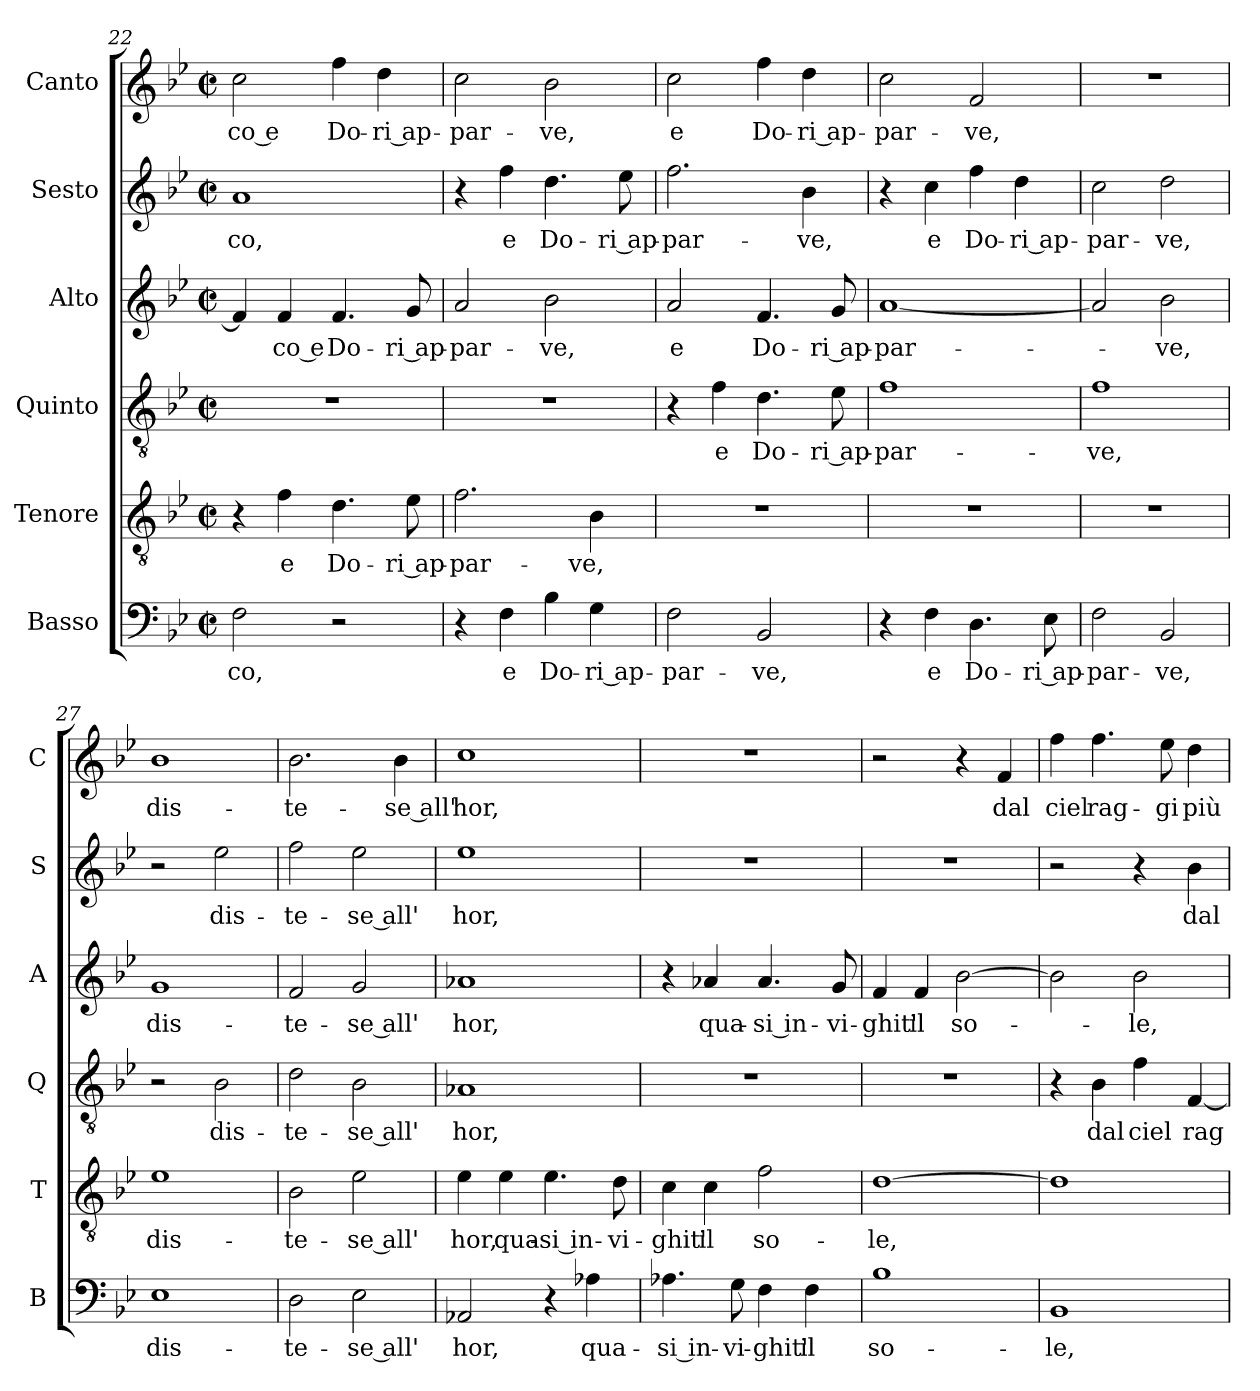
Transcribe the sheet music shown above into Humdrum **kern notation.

**kern	**text	**kern	**text	**kern	**text	**kern	**text	**kern	**text	**kern	**text
*part6	*part6	*part5	*part5	*part4	*part4	*part3	*part3	*part2	*part2	*part1	*part1
*staff6	*staff6	*staff5	*staff5	*staff4	*staff4	*staff3	*staff3	*staff2	*staff2	*staff1	*staff1
*I"Basso	*	*I"Tenore	*	*I"Quinto	*	*I"Alto	*	*I"Sesto	*	*I"Canto	*
*I'B	*	*I'T	*	*I'Q	*	*I'A	*	*I'S	*	*I'C	*
*clefF4	*	*clefGv2	*	*clefGv2	*	*clefG2	*	*clefG2	*	*clefG2	*
*k[b-e-]	*	*k[b-e-]	*	*k[b-e-]	*	*k[b-e-]	*	*k[b-e-]	*	*k[b-e-]	*
*B-:	*	*B-:	*	*B-:	*	*B-:	*	*B-:	*	*B-:	*
*M2/2	*	*M2/2	*	*M2/2	*	*M2/2	*	*M2/2	*	*M2/2	*
*met(c|)	*	*met(c|)	*	*met(c|)	*	*met(c|)	*	*met(c|)	*	*met(c|)	*
=22	=22	=22	=22	=22	=22	=22	=22	=22	=22	=22	=22
!	!LO:LY:b	!	!	!	!	!	!	!	!LO:LY:b	!	!LO:LY:b
2F\	-co,	4r	.	1r	.	4f/]	.	1a	-co,	2cc\	-co e
!	!	!	!LO:LY:b	!	!	!	!LO:LY:b	!	!	!	!
.	.	4f\	e	.	.	4f/	-co e	.	.	.	.
!	!	!	!LO:LY:b	!	!	!	!LO:LY:b	!	!	!	!LO:LY:b
2r	.	4.d\	Do-	.	.	4.f/	Do-	.	.	4ff\	Do-
!	!	!	!	!	!	!	!	!	!	!	!LO:LY:b
.	.	.	.	.	.	.	.	.	.	4dd\	-ri ap-
!	!	!	!LO:LY:b	!	!	!	!LO:LY:b	!	!	!	!
.	.	8e-\	-ri ap-	.	.	8g/	-ri ap-	.	.	.	.
=23	=23	=23	=23	=23	=23	=23	=23	=23	=23	=23	=23
!	!	!	!LO:LY:b	!	!	!	!LO:LY:b	!	!	!	!LO:LY:b
4r	.	2.f\	-par-	1r	.	2a/	-par-	4r	.	2cc\	-par-
!	!LO:LY:b	!	!	!	!	!	!	!	!LO:LY:b	!	!
4F\	e	.	.	.	.	.	.	4ff\	e	.	.
!	!LO:LY:b	!	!	!	!	!	!LO:LY:b	!	!LO:LY:b	!	!LO:LY:b
4B-\	Do-	.	.	.	.	2b-\	-ve,	4.dd\	Do-	2b-\	-ve,
!	!LO:LY:b	!	!LO:LY:b	!	!	!	!	!	!	!	!
4G\	-ri ap-	4B-\	-ve,	.	.	.	.	.	.	.	.
!	!	!	!	!	!	!	!	!	!LO:LY:b	!	!
.	.	.	.	.	.	.	.	8ee-\	-ri ap-	.	.
=24	=24	=24	=24	=24	=24	=24	=24	=24	=24	=24	=24
!	!LO:LY:b	!	!	!	!	!	!LO:LY:b	!	!LO:LY:b	!	!LO:LY:b
2F\	-par-	1r	.	4r	.	2a/	e	2.ff\	-par-	2cc\	e
!	!	!	!	!	!LO:LY:b	!	!	!	!	!	!
.	.	.	.	4f\	e	.	.	.	.	.	.
!	!LO:LY:b	!	!	!	!LO:LY:b	!	!LO:LY:b	!	!	!	!LO:LY:b
2BB-/	-ve,	.	.	4.d\	Do-	4.f/	Do-	.	.	4ff\	Do-
!	!	!	!	!	!	!	!	!	!LO:LY:b	!	!LO:LY:b
.	.	.	.	.	.	.	.	4b-\	-ve,	4dd\	-ri ap-
!	!	!	!	!	!LO:LY:b	!	!LO:LY:b	!	!	!	!
.	.	.	.	8e-\	-ri ap-	8g/	-ri ap-	.	.	.	.
!!LO:LB:g=z
=25	=25	=25	=25	=25	=25	=25	=25	=25	=25	=25	=25
!	!	!	!	!	!LO:LY:b	!	!LO:LY:b	!	!	!	!LO:LY:b
4r	.	1r	.	1f	-par-	[1a	-par-	4r	.	2cc\	-par-
!	!LO:LY:b	!	!	!	!	!	!	!	!LO:LY:b	!	!
4F\	e	.	.	.	.	.	.	4cc\	e	.	.
!	!LO:LY:b	!	!	!	!	!	!	!	!LO:LY:b	!	!LO:LY:b
4.D\	Do-	.	.	.	.	.	.	4ff\	Do-	2f/	-ve,
!	!	!	!	!	!	!	!	!	!LO:LY:b	!	!
.	.	.	.	.	.	.	.	4dd\	-ri ap-	.	.
!	!LO:LY:b	!	!	!	!	!	!	!	!	!	!
8E-\	-ri ap-	.	.	.	.	.	.	.	.	.	.
=26	=26	=26	=26	=26	=26	=26	=26	=26	=26	=26	=26
!	!LO:LY:b	!	!	!	!LO:LY:b	!	!	!	!LO:LY:b	!	!
2F\	-par-	1r	.	1f	-ve,	2a/]	.	2cc\	-par-	1r	.
!	!LO:LY:b	!	!	!	!	!	!LO:LY:b	!	!LO:LY:b	!	!
2BB-/	-ve,	.	.	.	.	2b-\	-ve,	2dd\	-ve,	.	.
=27	=27	=27	=27	=27	=27	=27	=27	=27	=27	=27	=27
!	!LO:LY:b	!	!LO:LY:b	!	!	!	!LO:LY:b	!	!	!	!LO:LY:b
1E-	dis-	1e-	dis-	2r	.	1g	dis-	2r	.	1b-	dis-
!	!	!	!	!	!LO:LY:b	!	!	!	!LO:LY:b	!	!
.	.	.	.	2B-\	dis-	.	.	2ee-\	dis-	.	.
=28	=28	=28	=28	=28	=28	=28	=28	=28	=28	=28	=28
!	!LO:LY:b	!	!LO:LY:b	!	!LO:LY:b	!	!LO:LY:b	!	!LO:LY:b	!	!LO:LY:b
2D\	-te-	2B-\	-te-	2d\	-te-	2f/	-te-	2ff\	-te-	2.b-\	-te-
!	!LO:LY:b	!	!LO:LY:b	!	!LO:LY:b	!	!LO:LY:b	!	!LO:LY:b	!	!
2E-\	-se all'	2e-\	-se all'	2B-\	-se all'	2g/	-se all'	2ee-\	-se all'	.	.
!	!	!	!	!	!	!	!	!	!	!	!LO:LY:b
.	.	.	.	.	.	.	.	.	.	4b-\	-se all'
=29	=29	=29	=29	=29	=29	=29	=29	=29	=29	=29	=29
!	!LO:LY:b	!	!LO:LY:b	!	!LO:LY:b	!	!LO:LY:b	!	!LO:LY:b	!	!LO:LY:b
2AA-X/	hor,	4e-\	hor,	1A-X	hor,	1a-X	hor,	1ee-	hor,	1cc	hor,
!	!	!	!LO:LY:b	!	!	!	!	!	!	!	!
.	.	4e-\	qua-	.	.	.	.	.	.	.	.
!	!	!	!LO:LY:b	!	!	!	!	!	!	!	!
4r	.	4.e-\	-si in-	.	.	.	.	.	.	.	.
!	!LO:LY:b	!	!	!	!	!	!	!	!	!	!
4A-X\	qua-	.	.	.	.	.	.	.	.	.	.
!	!	!	!LO:LY:b	!	!	!	!	!	!	!	!
.	.	8d\	-vi-	.	.	.	.	.	.	.	.
=30	=30	=30	=30	=30	=30	=30	=30	=30	=30	=30	=30
!	!LO:LY:b	!	!LO:LY:b	!	!	!	!	!	!	!	!
4.A-X\	-si in-	4c\	-ghit'	1r	.	4r	.	1r	.	1r	.
!	!	!	!LO:LY:b	!	!	!	!LO:LY:b	!	!	!	!
.	.	4c\	il	.	.	4a-X/	qua-	.	.	.	.
!	!LO:LY:b	!	!	!	!	!	!	!	!	!	!
8G\	-vi-	.	.	.	.	.	.	.	.	.	.
!	!LO:LY:b	!	!LO:LY:b	!	!	!	!LO:LY:b	!	!	!	!
4F\	-ghit'	2f\	so-	.	.	4.a-/	-si in-	.	.	.	.
!	!LO:LY:b	!	!	!	!	!	!	!	!	!	!
4F\	il	.	.	.	.	.	.	.	.	.	.
!	!	!	!	!	!	!	!LO:LY:b	!	!	!	!
.	.	.	.	.	.	8g/	-vi-	.	.	.	.
=31	=31	=31	=31	=31	=31	=31	=31	=31	=31	=31	=31
!	!LO:LY:b	!	!LO:LY:b	!	!	!	!LO:LY:b	!	!	!	!
1B-	so-	[1d	-le,	1r	.	4f/	-ghit'	1r	.	2r	.
!	!	!	!	!	!	!	!LO:LY:b	!	!	!	!
.	.	.	.	.	.	4f/	il	.	.	.	.
!	!	!	!	!	!	!	!LO:LY:b	!	!	!	!
.	.	.	.	.	.	[2b-\	so-	.	.	4r	.
!	!	!	!	!	!	!	!	!	!	!	!LO:LY:b
.	.	.	.	.	.	.	.	.	.	4f/	dal
!!LO:PB:g=z
=32	=32	=32	=32	=32	=32	=32	=32	=32	=32	=32	=32
!	!LO:LY:b	!	!	!	!	!	!	!	!	!	!LO:LY:b
1BB-	-le,	1d]	.	4r	.	2b-\]	.	2r	.	4ff\	ciel
!	!	!	!	!	!LO:LY:b	!	!	!	!	!	!LO:LY:b
.	.	.	.	4B-\	dal	.	.	.	.	4.ff\	rag-
!	!	!	!	!	!LO:LY:b	!	!LO:LY:b	!	!	!	!
.	.	.	.	4f\	ciel	2b-\	-le,	4r	.	.	.
!	!	!	!	!	!	!	!	!	!	!	!LO:LY:b
.	.	.	.	.	.	.	.	.	.	8ee-\	-gi
!	!	!	!	!	!LO:LY:b	!	!	!	!LO:LY:b	!	!LO:LY:b
.	.	.	.	[4F/	rag-	.	.	4b-\	dal	4dd\	più
=	=	=	=	=	=	=	=	=	=	=	=
*-	*-	*-	*-	*-	*-	*-	*-	*-	*-	*-	*-
